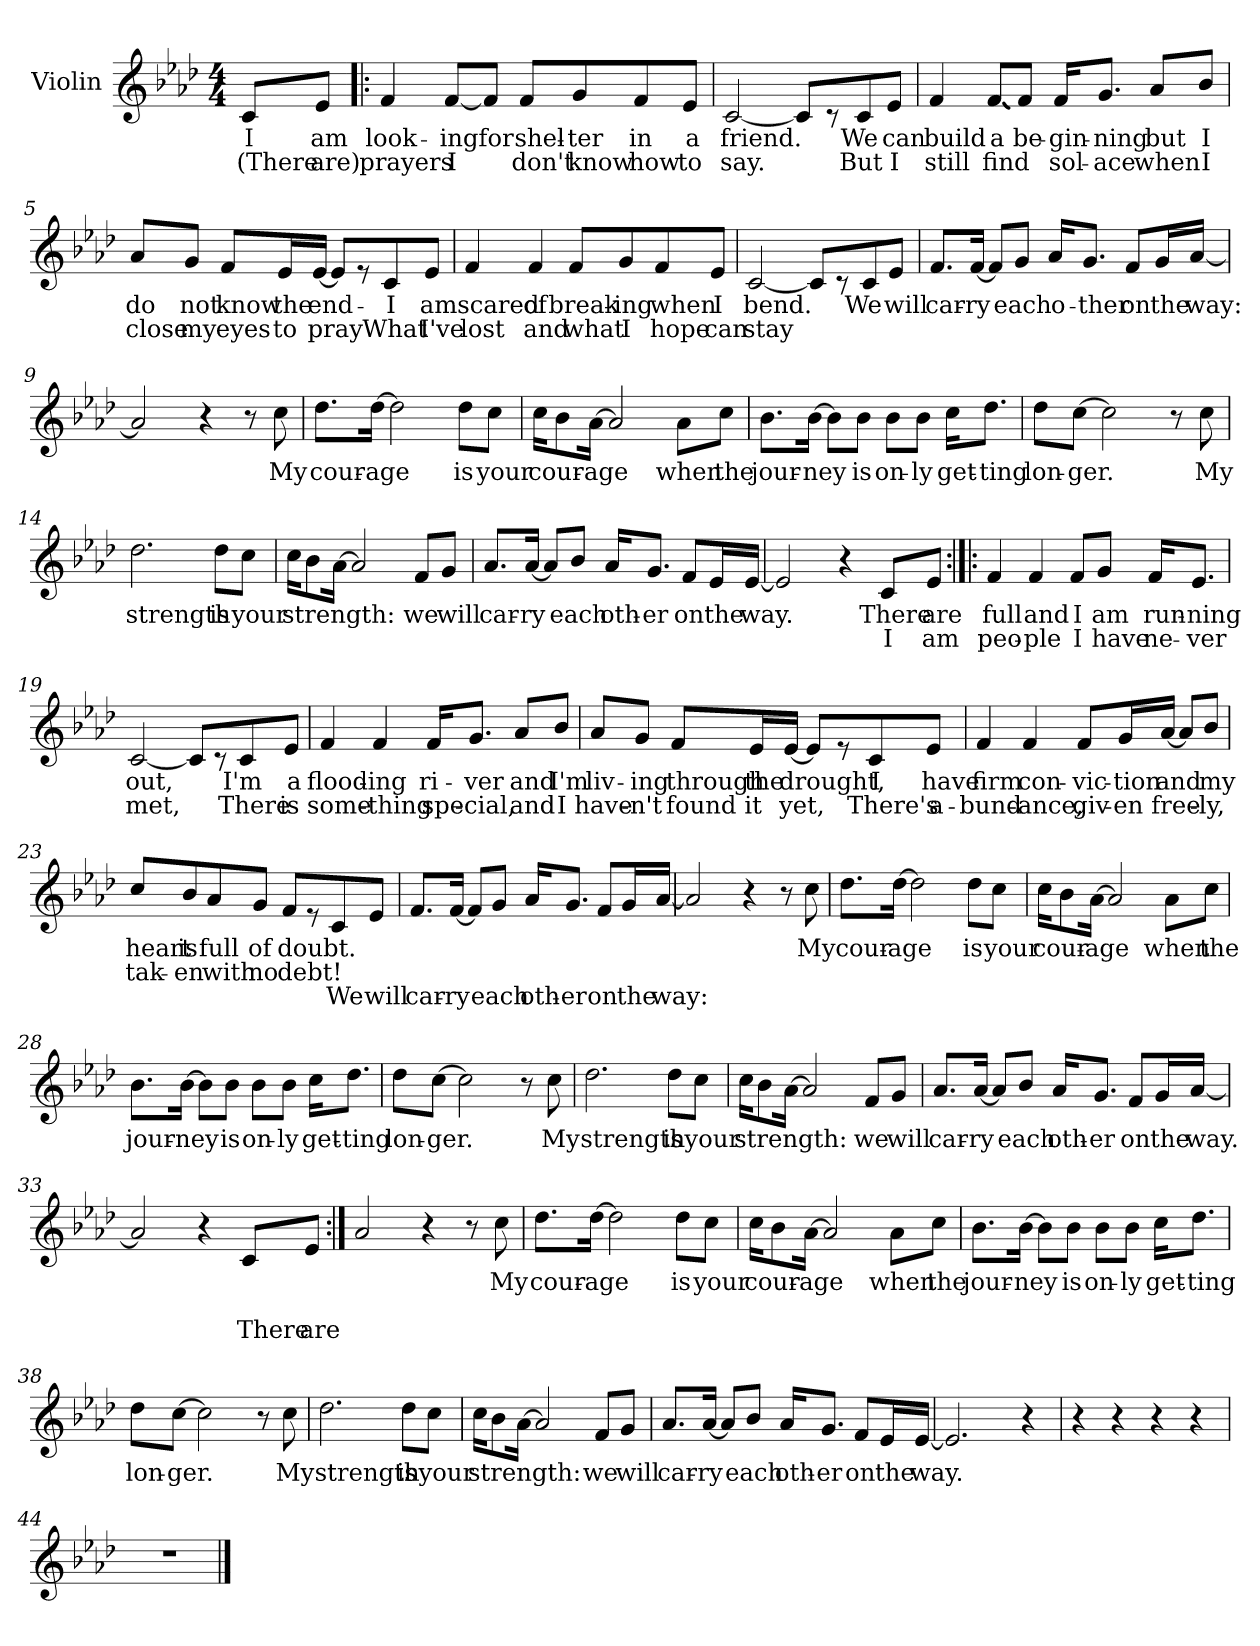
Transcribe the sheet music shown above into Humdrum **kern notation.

**kern	**text	**text	**text
*part1	*part1	*part1	*part1
*staff1	*staff1	*staff1	*staff1
*I"Violin	*	*	*
*I'Vln.	*	*	*
*clefG2	*	*	*
*k[b-e-a-d-]	*	*	*
*A-:	*	*	*
*M4/4	*	*	*
*MM120	*	*	*
=1	=1	=1	=1
!	!LO:LY:b	!LO:LY:b	!
8c/L	I	(There	.
!	!LO:LY:b	!LO:LY:b	!
8e-/J	am	are)	.
=2!|:	=2!|:	=2!|:	=2!|:
!	!LO:LY:b	!LO:LY:b	!
4f/	look-	prayers	.
!	!LO:LY:b	!LO:LY:b	!
[8f/L	-ing	I	.
!	!LO:LY:b	!	!
8f/J]	for	.	.
!	!LO:LY:b	!LO:LY:b	!
8f/L	shel-	don't	.
!	!LO:LY:b	!LO:LY:b	!
8g/	-ter	know	.
!	!LO:LY:b	!LO:LY:b	!
8f/	in	how	.
!	!LO:LY:b	!LO:LY:b	!
8e-/J	a	to	.
=3	=3	=3	=3
!	!LO:LY:b	!LO:LY:b	!
[2c/	friend.	say.	.
8c/L]	.	.	.
8r	.	.	.
!	!LO:LY:b	!LO:LY:b	!
8c/	We	But	.
!	!LO:LY:b	!LO:LY:b	!
8e-/J	can	I	.
!!LO:LB:g=z
=4	=4	=4	=4
!	!LO:LY:b	!LO:LY:b	!
4f/	build	still	.
!LO:T:dash	!LO:LY:b	!LO:LY:b	!
[8f/L	a	find	.
!	!LO:LY:b	!	!
8f/J]	be-	.	.
!	!LO:LY:b	!LO:LY:b	!
16f/KL	-gin-	sol-	.
!	!LO:LY:b	!LO:LY:b	!
8.g/J	-ning	-ace	.
!	!LO:LY:b	!LO:LY:b	!
8a-/L	but	when	.
!	!LO:LY:b	!LO:LY:b	!
8b-/J	I	I	.
=5	=5	=5	=5
!	!LO:LY:b	!LO:LY:b	!
8a-/L	do	close	.
!	!LO:LY:b	!LO:LY:b	!
8g/J	not	my	.
!	!LO:LY:b	!LO:LY:b	!
8f/L	know	eyes	.
!	!LO:LY:b	!LO:LY:b	!
16e-/L	the	to	.
!	!LO:LY:b	!LO:LY:b	!
[16e-/JJ	end-	pray	.
8e-/L]	.	.	.
8r	.	.	.
!	!LO:LY:b	!LO:LY:b	!
8c/	-I	What	.
!	!LO:LY:b	!LO:LY:b	!
8e-/J	am	I've	.
!!LO:LB:g=z
=6	=6	=6	=6
!	!LO:LY:b	!LO:LY:b	!
4f/	scared	lost	.
!	!LO:LY:b	!LO:LY:b	!
4f/	of	and	.
!	!LO:LY:b	!LO:LY:b	!
8f/L	break-	what	.
!	!LO:LY:b	!LO:LY:b	!
8g/	-ing	I	.
!	!LO:LY:b	!LO:LY:b	!
8f/	when	hope	.
!	!LO:LY:b	!LO:LY:b	!
8e-/J	I	can	.
=7	=7	=7	=7
!	!LO:LY:b	!LO:LY:b	!
[2c/	bend.	stay	.
8c/L]	.	.	.
8r	.	.	.
!	!LO:LY:b	!	!
8c/	We	.	.
!	!LO:LY:b	!	!
8e-/J	will	.	.
=8	=8	=8	=8
!	!LO:LY:b	!	!
8.f/L	car-	.	.
!	!LO:LY:b	!	!
[16f/Jk	-ry	.	.
8f/L]	.	.	.
!	!LO:LY:b	!	!
8g/J	each	.	.
!	!LO:LY:b	!	!
16a-/KL	o-	.	.
!	!LO:LY:b	!	!
8.g/J	-ther	.	.
!	!LO:LY:b	!	!
8f/L	on	.	.
!	!LO:LY:b	!	!
16g/L	the	.	.
!	!LO:LY:b	!	!
[16a-/JJ	way:	.	.
!!LO:LB:g=z
=9	=9	=9	=9
2a-/]	.	.	.
4r	.	.	.
8r	.	.	.
!	!LO:LY:b	!	!
8cc\	My	.	.
=10	=10	=10	=10
!	!LO:LY:b	!	!
8.dd-\L	cour-	.	.
!	!LO:LY:b	!	!
[16dd-\Jk	-age	.	.
2dd-\]	.	.	.
!	!LO:LY:b	!	!
8dd-\L	is	.	.
!	!LO:LY:b	!	!
8cc\J	your	.	.
=11	=11	=11	=11
!	!LO:LY:b	!	!
16cc\KL	cour-	.	.
8b-\	.	.	.
!	!LO:LY:b	!	!
[16a-\Jk	-age	.	.
2a-/]	.	.	.
!	!LO:LY:b	!	!
8a-\L	when	.	.
!	!LO:LY:b	!	!
8cc\J	the	.	.
=12	=12	=12	=12
!	!LO:LY:b	!	!
8.b-\L	jour-	.	.
!	!LO:LY:b	!	!
[16b-\Jk	-ney	.	.
8b-\L]	.	.	.
!	!LO:LY:b	!	!
8b-\J	is	.	.
!	!LO:LY:b	!	!
8b-\L	on-	.	.
!	!LO:LY:b	!	!
8b-\J	-ly	.	.
!	!LO:LY:b	!	!
16cc\KL	get-	.	.
!	!LO:LY:b	!	!
8.dd-\J	-ting	.	.
!!LO:LB:g=z
=13	=13	=13	=13
!	!LO:LY:b	!	!
8dd-\L	lon-	.	.
!	!LO:LY:b	!	!
[8cc\J	-ger.	.	.
2cc\]	.	.	.
8r	.	.	.
!	!LO:LY:b	!	!
8cc\	My	.	.
=14	=14	=14	=14
!	!LO:LY:b	!	!
2.dd-\	strength	.	.
!	!LO:LY:b	!	!
8dd-\L	is	.	.
!	!LO:LY:b	!	!
8cc\J	your	.	.
=15	=15	=15	=15
!	!LO:LY:b	!	!
16cc\KL	strength:	.	.
8b-\	.	.	.
[16a-\Jk	.	.	.
2a-/]	.	.	.
!	!LO:LY:b	!	!
8f/L	we	.	.
!	!LO:LY:b	!	!
8g/J	will	.	.
!!LO:LB:g=z
=16	=16	=16	=16
!	!LO:LY:b	!	!
8.a-/L	car-	.	.
!	!LO:LY:b	!	!
[16a-/Jk	-ry	.	.
8a-/L]	.	.	.
!	!LO:LY:b	!	!
8b-/J	each	.	.
!	!LO:LY:b	!	!
16a-/KL	oth-	.	.
!	!LO:LY:b	!	!
8.g/J	-er	.	.
!	!LO:LY:b	!	!
8f/L	on	.	.
!	!LO:LY:b	!	!
16e-/L	the	.	.
!	!LO:LY:b	!	!
[16e-/JJ	way.	.	.
=17	=17	=17	=17
2e-/]	.	.	.
4r	.	.	.
!	!LO:LY:b	!LO:LY:b	!
8c/L	There	-I	.
!	!LO:LY:b	!LO:LY:b	!
8e-/J	are	am	.
!!LO:PB:g=z
=18:|!|:	=18:|!|:	=18:|!|:	=18:|!|:
!	!LO:LY:b	!LO:LY:b	!
4f/	full	peo-	.
!	!LO:LY:b	!LO:LY:b	!
4f/	and	-ple	.
!	!LO:LY:b	!LO:LY:b	!
8f/L	I	I	.
!	!LO:LY:b	!LO:LY:b	!
8g/J	am	have	.
!	!LO:LY:b	!LO:LY:b	!
16f/KL	run-	ne-	.
!	!LO:LY:b	!LO:LY:b	!
8.e-/J	-ning	-ver	.
=19	=19	=19	=19
!	!LO:LY:b	!LO:LY:b	!
[2c/	out,	met,	.
8c/L]	.	.	.
8r	.	.	.
!	!LO:LY:b	!LO:LY:b	!
8c/	I'm	There	.
!	!LO:LY:b	!LO:LY:b	!
8e-/J	a	is	.
=20	=20	=20	=20
!	!LO:LY:b	!LO:LY:b	!
4f/	flood-	some-	.
!	!LO:LY:b	!LO:LY:b	!
4f/	-ing	-thing	.
!	!LO:LY:b	!LO:LY:b	!
16f/KL	ri-	spe-	.
!	!LO:LY:b	!LO:LY:b	!
8.g/J	-ver	-cial,	.
!	!LO:LY:b	!LO:LY:b	!
8a-/L	and	and	.
!	!LO:LY:b	!LO:LY:b	!
8b-/J	I'm	I	.
!!LO:LB:g=z
=21	=21	=21	=21
!	!LO:LY:b	!LO:LY:b	!
8a-/L	liv-	have-	.
!	!LO:LY:b	!LO:LY:b	!
8g/J	-ing	-n't	.
!	!LO:LY:b	!LO:LY:b	!
8f/L	through	found	.
!	!LO:LY:b	!LO:LY:b	!
16e-/L	the	it	.
!	!LO:LY:b	!LO:LY:b	!
[16e-/JJ	drought,	yet,	.
8e-/L]	.	.	.
8r	.	.	.
!	!LO:LY:b	!LO:LY:b	!
8c/	I	There's	.
!	!LO:LY:b	!LO:LY:b	!
8e-/J	have	a-	.
=22	=22	=22	=22
!	!LO:LY:b	!LO:LY:b	!
4f/	firm	-bund-	.
!	!LO:LY:b	!LO:LY:b	!
4f/	con-	-ance,	.
!	!LO:LY:b	!LO:LY:b	!
8f/L	-vic-	giv-	.
!	!LO:LY:b	!LO:LY:b	!
16g/L	-tion	-en	.
!	!LO:LY:b	!LO:LY:b	!
[16a-/JJ	and	free-	.
8a-/L]	.	.	.
!	!LO:LY:b	!LO:LY:b	!
8b-/J	my	-ly,	.
!!LO:LB:g=z
=23	=23	=23	=23
!	!LO:LY:b	!LO:LY:b	!
8cc/L	heart	tak-	.
!	!LO:LY:b	!LO:LY:b	!
8b-/	is	-en	.
!	!LO:LY:b	!LO:LY:b	!
8a-/	full	with	.
!	!LO:LY:b	!LO:LY:b	!
8g/J	of	no	.
!	!LO:LY:b	!LO:LY:b	!
8f/L	doubt.	debt!	.
8r	.	.	.
!	!	!	!LO:LY:b
8c/	.	.	We
!	!	!	!LO:LY:b
8e-/J	.	.	will
=24	=24	=24	=24
!	!	!	!LO:LY:b
8.f/L	.	.	car-
!	!	!	!LO:LY:b
[16f/Jk	.	.	-ry
8f/L]	.	.	.
!	!	!	!LO:LY:b
8g/J	.	.	each
!	!	!	!LO:LY:b
16a-/KL	.	.	oth-
!	!	!	!LO:LY:b
8.g/J	.	.	-er
!	!	!	!LO:LY:b
8f/L	.	.	on
!	!	!	!LO:LY:b
16g/L	.	.	the
!	!	!	!LO:LY:b
[16a-/JJ	.	.	way:
=25	=25	=25	=25
2a-/]	.	.	.
4r	.	.	.
8r	.	.	.
!	!LO:LY:b	!	!
8cc\	My	.	.
!!LO:LB:g=z
=26	=26	=26	=26
!	!LO:LY:b	!	!
8.dd-\L	cour-	.	.
!	!LO:LY:b	!	!
[16dd-\Jk	-age	.	.
2dd-\]	.	.	.
!	!LO:LY:b	!	!
8dd-\L	is	.	.
!	!LO:LY:b	!	!
8cc\J	your	.	.
=27	=27	=27	=27
!	!LO:LY:b	!	!
16cc\KL	cour-	.	.
8b-\	.	.	.
!	!LO:LY:b	!	!
[16a-\Jk	-age	.	.
2a-/]	.	.	.
!	!LO:LY:b	!	!
8a-\L	when	.	.
!	!LO:LY:b	!	!
8cc\J	the	.	.
=28	=28	=28	=28
!	!LO:LY:b	!	!
8.b-\L	jour-	.	.
!	!LO:LY:b	!	!
[16b-\Jk	-ney	.	.
8b-\L]	.	.	.
!	!LO:LY:b	!	!
8b-\J	is	.	.
!	!LO:LY:b	!	!
8b-\L	on-	.	.
!	!LO:LY:b	!	!
8b-\J	-ly	.	.
!	!LO:LY:b	!	!
16cc\KL	get-	.	.
!	!LO:LY:b	!	!
8.dd-\J	-ting	.	.
=29	=29	=29	=29
!	!LO:LY:b	!	!
8dd-\L	lon-	.	.
!	!LO:LY:b	!	!
[8cc\J	-ger.	.	.
2cc\]	.	.	.
8r	.	.	.
!	!LO:LY:b	!	!
8cc\	My	.	.
!!LO:LB:g=z
=30	=30	=30	=30
!	!LO:LY:b	!	!
2.dd-\	strength	.	.
!	!LO:LY:b	!	!
8dd-\L	is	.	.
!	!LO:LY:b	!	!
8cc\J	your	.	.
=31	=31	=31	=31
!	!LO:LY:b	!	!
16cc\KL	strength:	.	.
8b-\	.	.	.
[16a-\Jk	.	.	.
2a-/]	.	.	.
!	!LO:LY:b	!	!
8f/L	we	.	.
!	!LO:LY:b	!	!
8g/J	will	.	.
=32	=32	=32	=32
!	!LO:LY:b	!	!
8.a-/L	car-	.	.
!	!LO:LY:b	!	!
[16a-/Jk	-ry	.	.
8a-/L]	.	.	.
!	!LO:LY:b	!	!
8b-/J	each	.	.
!	!LO:LY:b	!	!
16a-/KL	oth-	.	.
!	!LO:LY:b	!	!
8.g/J	-er	.	.
!	!LO:LY:b	!	!
8f/L	on	.	.
!	!LO:LY:b	!	!
16g/L	the	.	.
!	!LO:LY:b	!	!
[16a-/JJ	way.	.	.
=33	=33	=33	=33
2a-/]	.	.	.
4r	.	.	.
!	!	!	!LO:LY:b
8c/L	.	.	There
!	!	!	!LO:LY:b
8e-/J	.	.	are
!!LO:LB:g=z
=34:|!	=34:|!	=34:|!	=34:|!
2a-/	.	.	.
4r	.	.	.
8r	.	.	.
!	!LO:LY:b	!	!
8cc\	My	.	.
=35	=35	=35	=35
!	!LO:LY:b	!	!
8.dd-\L	cour-	.	.
!	!LO:LY:b	!	!
[16dd-\Jk	-age	.	.
2dd-\]	.	.	.
!	!LO:LY:b	!	!
8dd-\L	is	.	.
!	!LO:LY:b	!	!
8cc\J	your	.	.
=36	=36	=36	=36
!	!LO:LY:b	!	!
16cc\KL	cour-	.	.
8b-\	.	.	.
!	!LO:LY:b	!	!
[16a-\Jk	-age	.	.
2a-/]	.	.	.
!	!LO:LY:b	!	!
8a-\L	when	.	.
!	!LO:LY:b	!	!
8cc\J	the	.	.
=37	=37	=37	=37
!	!LO:LY:b	!	!
8.b-\L	jour-	.	.
!	!LO:LY:b	!	!
[16b-\Jk	-ney	.	.
8b-\L]	.	.	.
!	!LO:LY:b	!	!
8b-\J	is	.	.
!	!LO:LY:b	!	!
8b-\L	on-	.	.
!	!LO:LY:b	!	!
8b-\J	-ly	.	.
!	!LO:LY:b	!	!
16cc\KL	get-	.	.
!	!LO:LY:b	!	!
8.dd-\J	-ting	.	.
!!LO:LB:g=z
=38	=38	=38	=38
!	!LO:LY:b	!	!
8dd-\L	lon-	.	.
!	!LO:LY:b	!	!
[8cc\J	-ger.	.	.
2cc\]	.	.	.
8r	.	.	.
!	!LO:LY:b	!	!
8cc\	My	.	.
=39	=39	=39	=39
!	!LO:LY:b	!	!
2.dd-\	strength	.	.
!	!LO:LY:b	!	!
8dd-\L	is	.	.
!	!LO:LY:b	!	!
8cc\J	your	.	.
=40	=40	=40	=40
!	!LO:LY:b	!	!
16cc\KL	strength:	.	.
8b-\	.	.	.
[16a-\Jk	.	.	.
2a-/]	.	.	.
!	!LO:LY:b	!	!
8f/L	we	.	.
!	!LO:LY:b	!	!
8g/J	will	.	.
=41	=41	=41	=41
!	!LO:LY:b	!	!
8.a-/L	car-	.	.
!	!LO:LY:b	!	!
[16a-/Jk	-ry	.	.
8a-/L]	.	.	.
!	!LO:LY:b	!	!
8b-/J	each	.	.
!	!LO:LY:b	!	!
16a-/KL	oth-	.	.
!	!LO:LY:b	!	!
8.g/J	-er	.	.
!	!LO:LY:b	!	!
8f/L	on	.	.
!	!LO:LY:b	!	!
16e-/L	the	.	.
!	!LO:LY:b	!	!
[16e-/JJ	way.	.	.
=42	=42	=42	=42
2.e-/]	.	.	.
4r	.	.	.
!!LO:LB:g=z
=43	=43	=43	=43
4r	.	.	.
4r	.	.	.
4r	.	.	.
4r	.	.	.
=44	=44	=44	=44
1r	.	.	.
==	==	==	==
*-	*-	*-	*-
